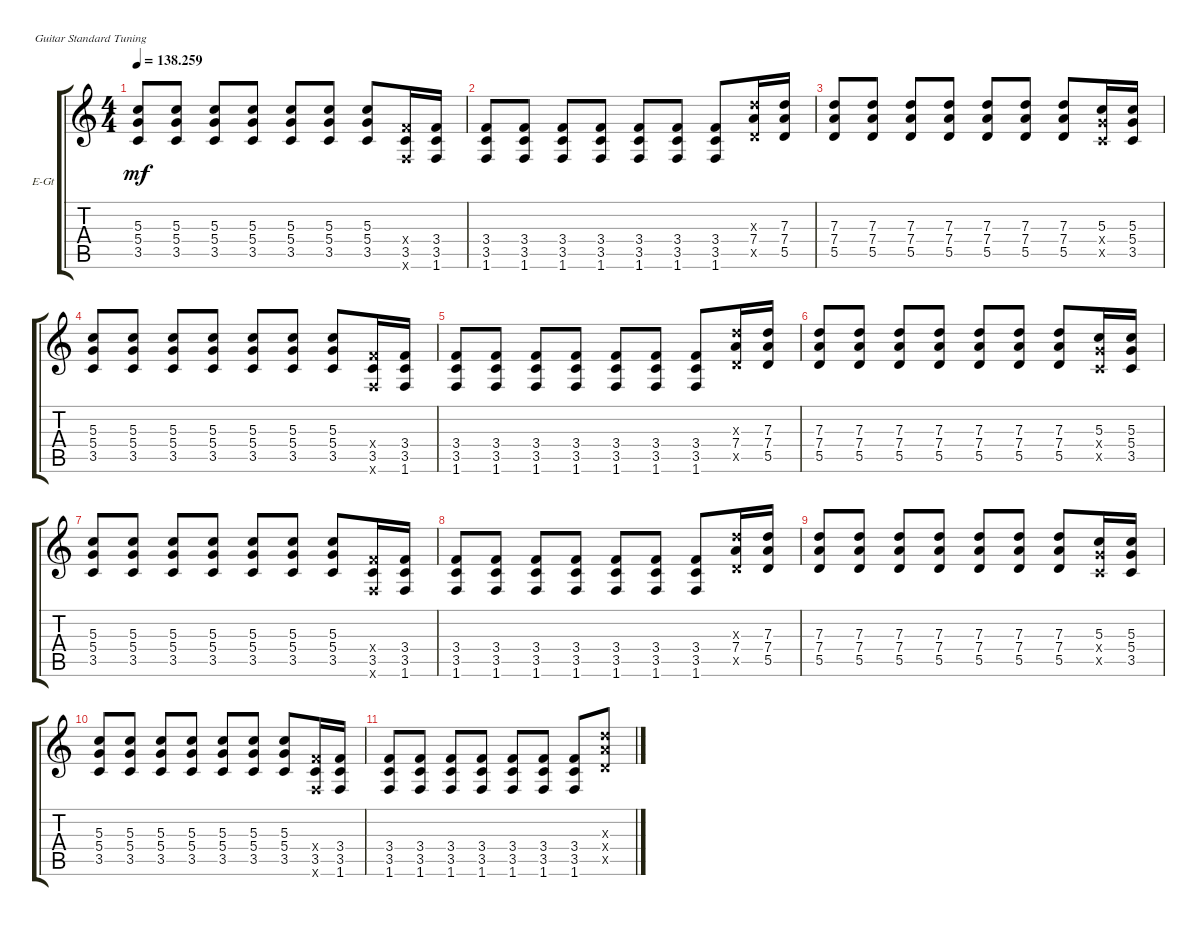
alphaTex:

\bracketExtendMode groupsimilarinstruments
\firstSystemTrackNameOrientation horizontal
\otherSystemsTrackNameOrientation horizontal
\track ("Black Francis" "E-Gt") {instrument overdrivenguitar}
\staff {score tabs}
\tuning (E4 B3 G3 D3 A2 E2)
\ts (4 4)
\tempo
138.259
\accidentals auto
\clef g2
\ottava regular
\simile none
\scale
0.333333
\ks c
(3.5 5.4 5.3).8{dy mf} (3.5 5.4 5.3).8 (3.5 5.4 5.3).8 (3.5 5.4 5.3).8 (3.5 5.4 5.3).8 (3.5 5.4 5.3).8 (3.5 5.4 5.3).8 (1.6{x} 3.5 3.4{x}).16 (1.6 3.5 3.4).16 |
\scale
0.333333 (1.6 3.5 3.4).8 (1.6 3.5 3.4).8 (1.6 3.5 3.4).8 (1.6 3.5 3.4).8 (1.6 3.5 3.4).8 (1.6 3.5 3.4).8 (1.6 3.5 3.4).8 (7.4 7.3{x} 5.5{x}).16 (5.5 7.4 7.3).16 |
\scale
0.333333 (5.5 7.4 7.3).8 (5.5 7.4 7.3).8 (5.5 7.4 7.3).8 (5.5 7.4 7.3).8 (5.5 7.4 7.3).8 (5.5 7.4 7.3).8 (5.5 7.4 7.3).8 (5.4{x} 5.3 3.5{x}).16 (3.5 5.4 5.3).16 |
\scale
0.333333 (3.5 5.4 5.3).8 (3.5 5.4 5.3).8 (3.5 5.4 5.3).8 (3.5 5.4 5.3).8 (3.5 5.4 5.3).8 (3.5 5.4 5.3).8 (3.5 5.4 5.3).8 (1.6{x} 3.5 3.4{x}).16 (1.6 3.5 3.4).16 |
\scale
0.333333 (1.6 3.5 3.4).8 (1.6 3.5 3.4).8 (1.6 3.5 3.4).8 (1.6 3.5 3.4).8 (1.6 3.5 3.4).8 (1.6 3.5 3.4).8 (1.6 3.5 3.4).8 (7.4 7.3{x} 5.5{x}).16 (5.5 7.4 7.3).16 |
\scale
0.333333 (5.5 7.4 7.3).8 (5.5 7.4 7.3).8 (5.5 7.4 7.3).8 (5.5 7.4 7.3).8 (5.5 7.4 7.3).8 (5.5 7.4 7.3).8 (5.5 7.4 7.3).8 (5.4{x} 5.3 3.5{x}).16 (3.5 5.4 5.3).16 |
\scale
0.333333 (3.5 5.4 5.3).8 (3.5 5.4 5.3).8 (3.5 5.4 5.3).8 (3.5 5.4 5.3).8 (3.5 5.4 5.3).8 (3.5 5.4 5.3).8 (3.5 5.4 5.3).8 (1.6{x} 3.5 3.4{x}).16 (1.6 3.5 3.4).16 |
\scale
0.333333 (1.6 3.5 3.4).8 (1.6 3.5 3.4).8 (1.6 3.5 3.4).8 (1.6 3.5 3.4).8 (1.6 3.5 3.4).8 (1.6 3.5 3.4).8 (1.6 3.5 3.4).8 (7.4 7.3{x} 5.5{x}).16 (5.5 7.4 7.3).16 |
\scale
0.333333 (5.5 7.4 7.3).8 (5.5 7.4 7.3).8 (5.5 7.4 7.3).8 (5.5 7.4 7.3).8 (5.5 7.4 7.3).8 (5.5 7.4 7.3).8 (5.5 7.4 7.3).8 (5.4{x} 5.3 3.5{x}).16 (3.5 5.4 5.3).16 |
\scale
0.333333 (3.5 5.4 5.3).8 (3.5 5.4 5.3).8 (3.5 5.4 5.3).8 (3.5 5.4 5.3).8 (3.5 5.4 5.3).8 (3.5 5.4 5.3).8 (3.5 5.4 5.3).8 (1.6{x} 3.5 3.4{x}).16 (1.6 3.5 3.4).16 |
\scale
0.333333 (1.6 3.5 3.4).8 (1.6 3.5 3.4).8 (1.6 3.5 3.4).8 (1.6 3.5 3.4).8 (1.6 3.5 3.4).8 (1.6 3.5 3.4).8 (1.6 3.5 3.4).8 (7.4{x} 7.3{x} 5.5{x}).8 |
\scale
0.333333 |
\scale
0.333333 |
\scale
0.333333 |
\scale
0.333333 |
\scale
0.333333
